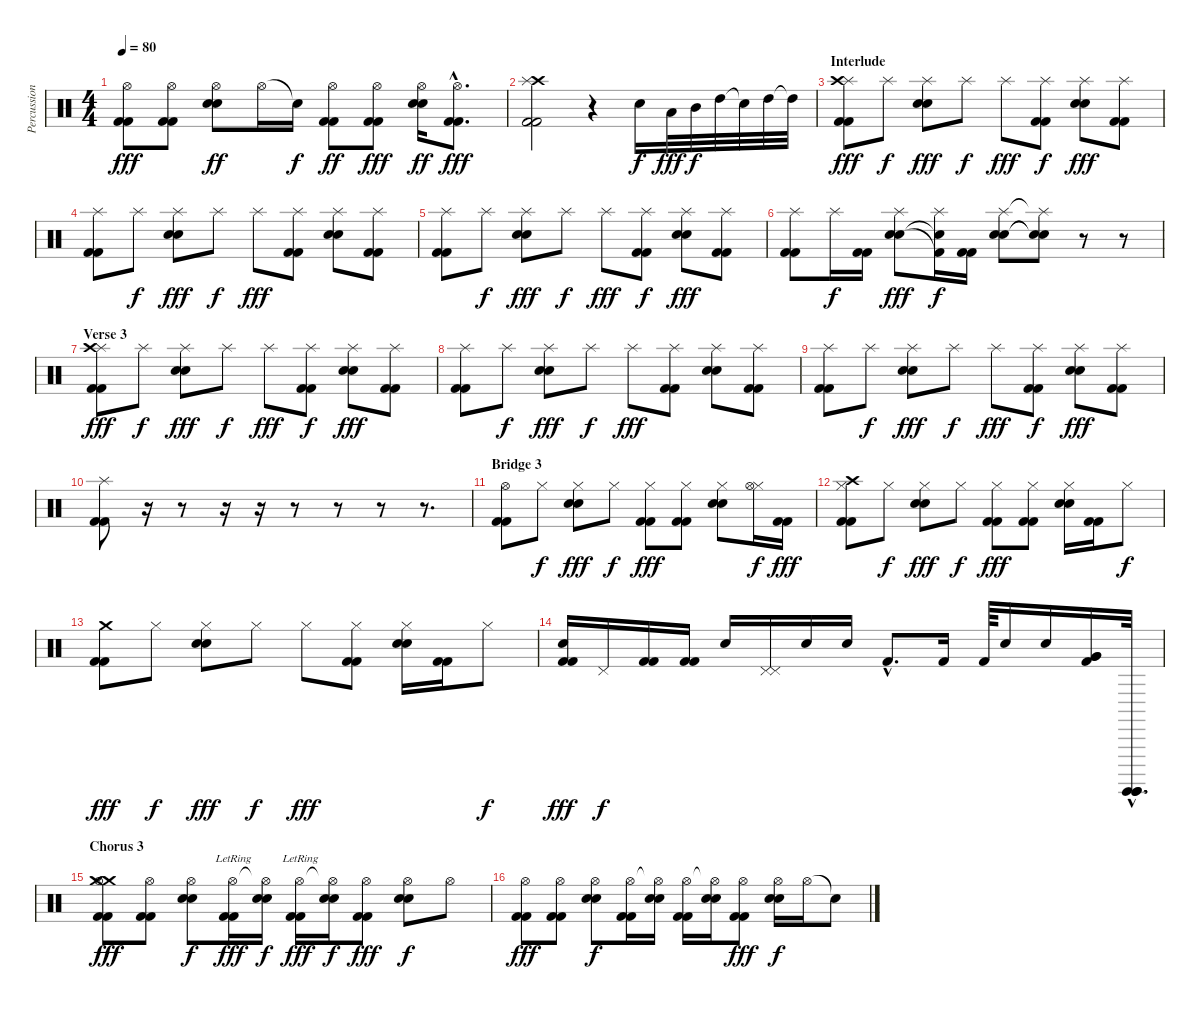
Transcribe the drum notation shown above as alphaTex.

\track ("Percussion (Matt Brann)" "Percussion") {instrument percussion}
\staff {score}
\articulation defaults
\ts (4 4)
\tempo 80
\clef neutral
\ks c
("Hi-Hat (open)" "Kick (hit) 2" "Kick (hit) 2").8{dy fff} ("Hi-Hat (open)" "Kick (hit) 2" "Kick (hit) 2").8 ("Hi-Hat (open)" "Electric Snare (hit)" "Electric Snare (hit)").8{dy ff} "Hi-Hat (open)".16 "Snare (hit)"{t}.16{dy f} ("Hi-Hat (open)" "Kick (hit) 2" "Kick (hit) 2").8{dy ff} ("Hi-Hat (open)" "Kick (hit) 2" "Kick (hit) 2").8{dy fff} ("Hi-Hat (open)" "Electric Snare (hit)" "Electric Snare (hit)").16{dy ff} ("Hi-Hat (open)"{hac} "Kick (hit) 2"{hac} "Kick (hit) 2"{hac}).8{d dy fff} |
("Crash high (hit)" "Splash (hit)" "Kick (hit) 2" "Kick (hit) 2").2 r.4 "Electric Snare (hit)".16{dy f} "Low Tom (hit)".32{dy fff} "Mid Tom (hit)".32{dy f} "High Tom (hit)".32 "Snare (hit)"{t}.32 "High Tom (hit)".32 "High Tom (hit)"{t}.32 |
\section ("" "Interlude")
("Splash (hit)" "Crash high (hit)" "Kick (hit) 2" "Kick (hit) 2").8{dy fff} "Splash (hit)".8{dy f} ("Splash (hit)" "Electric Snare (hit)" "Electric Snare (hit)").8{dy fff} "Splash (hit)".8{dy f} "Splash (hit)".8{dy fff} ("Splash (hit)" "Kick (hit) 2" "Kick (hit) 2").8{dy f} ("Splash (hit)" "Electric Snare (hit)" "Electric Snare (hit)").8{dy fff} ("Splash (hit)" "Kick (hit) 2" "Kick (hit) 2").8 |
("Splash (hit)" "Kick (hit) 2" "Kick (hit) 2").8 "Splash (hit)".8{dy f} ("Splash (hit)" "Electric Snare (hit)" "Electric Snare (hit)").8{dy fff} "Splash (hit)".8{dy f} "Splash (hit)".8{dy fff} ("Splash (hit)" "Kick (hit) 2" "Kick (hit) 2").8 ("Splash (hit)" "Electric Snare (hit)" "Electric Snare (hit)").8 ("Splash (hit)" "Kick (hit) 2" "Kick (hit) 2").8 |
("Splash (hit)" "Kick (hit) 2" "Kick (hit) 2").8 "Splash (hit)".8{dy f} ("Splash (hit)" "Electric Snare (hit)" "Electric Snare (hit)").8{dy fff} "Splash (hit)".8{dy f} "Splash (hit)".8{dy fff} ("Splash (hit)" "Kick (hit) 2" "Kick (hit) 2").8{dy f} ("Splash (hit)" "Electric Snare (hit)" "Electric Snare (hit)").8{dy fff} ("Splash (hit)" "Kick (hit) 2" "Kick (hit) 2").8 |
("Splash (hit)" "Kick (hit) 2" "Kick (hit) 2").8 "Splash (hit)".16{dy f} ("Kick (hit) 2" "Kick (hit) 2").16 ("Splash (hit)" "Electric Snare (hit)" "Electric Snare (hit)").8{dy fff} ("Splash (hit)" "Snare (hit)"{t} "Kick (hit) 2"{t}).16{dy f} ("Kick (hit) 2" "Kick (hit) 2").16 ("Splash (hit)" "Electric Snare (hit)" "Electric Snare (hit)").8 ("Splash (hit)"{t} "Electric Snare (hit)"{t} "Electric Snare (hit)"{t}).8 r.8 r.8 |
\section ("" "Verse 3")
("Splash (hit)" "Crash high (hit)" "Kick (hit) 2" "Kick (hit) 2").8{dy fff} "Splash (hit)".8{dy f} ("Splash (hit)" "Electric Snare (hit)" "Electric Snare (hit)").8{dy fff} "Splash (hit)".8{dy f} "Splash (hit)".8{dy fff} ("Splash (hit)" "Kick (hit) 2" "Kick (hit) 2").8{dy f} ("Splash (hit)" "Electric Snare (hit)" "Electric Snare (hit)").8{dy fff} ("Splash (hit)" "Kick (hit) 2" "Kick (hit) 2").8 |
("Splash (hit)" "Kick (hit) 2" "Kick (hit) 2").8 "Splash (hit)".8{dy f} ("Splash (hit)" "Electric Snare (hit)" "Electric Snare (hit)").8{dy fff} "Splash (hit)".8{dy f} "Splash (hit)".8{dy fff} ("Splash (hit)" "Kick (hit) 2" "Kick (hit) 2").8 ("Splash (hit)" "Electric Snare (hit)" "Electric Snare (hit)").8 ("Splash (hit)" "Kick (hit) 2" "Kick (hit) 2").8 |
("Splash (hit)" "Kick (hit) 2" "Kick (hit) 2").8 "Splash (hit)".8{dy f} ("Splash (hit)" "Electric Snare (hit)" "Electric Snare (hit)").8{dy fff} "Splash (hit)".8{dy f} "Splash (hit)".8{dy fff} ("Splash (hit)" "Kick (hit) 2" "Kick (hit) 2").8{dy f} ("Splash (hit)" "Electric Snare (hit)" "Electric Snare (hit)").8{dy fff} ("Splash (hit)" "Kick (hit) 2" "Kick (hit) 2").8 |
("Splash (hit)" "Kick (hit) 2" "Kick (hit) 2").8 r.16 r.8 r.16 r.16 r.8 r.8 r.8 r.8{d} |
\section ("" "Bridge 3")
("Hi-Hat (open)" "Kick (hit) 2" "Kick (hit) 2").8 "Hi-Hat (closed)".8{dy f} ("Hi-Hat (closed)" "Electric Snare (hit)" "Electric Snare (hit)").8{dy fff} "Hi-Hat (closed)".8{dy f} ("Hi-Hat (closed)" "Kick (hit) 2" "Kick (hit) 2").8{dy fff} ("Hi-Hat (closed)" "Kick (hit) 2" "Kick (hit) 2").8 ("Hi-Hat (closed)" "Electric Snare (hit)" "Electric Snare (hit)").8 ("Hi-Hat (closed)" "Hi-Hat (open)").16{dy f} ("Kick (hit) 2" "Kick (hit) 2").16{dy fff} |
("Hi-Hat (closed)" "Crash high (hit)" "Kick (hit) 2" "Kick (hit) 2").8 "Hi-Hat (closed)".8{dy f} ("Hi-Hat (closed)" "Electric Snare (hit)" "Electric Snare (hit)").8{dy fff} "Hi-Hat (closed)".8{dy f} ("Hi-Hat (closed)" "Kick (hit) 2" "Kick (hit) 2").8{dy fff} ("Hi-Hat (closed)" "Kick (hit) 2" "Kick (hit) 2").8 ("Hi-Hat (closed)" "Electric Snare (hit)" "Electric Snare (hit)").16 ("Kick (hit) 2" "Kick (hit) 2").16 "Hi-Hat (closed)".8{dy f} |
("Crash medium (hit)" "Kick (hit) 2" "Kick (hit) 2").8{dy fff} "Hi-Hat (closed)".8{dy f} ("Hi-Hat (closed)" "Electric Snare (hit)" "Electric Snare (hit)").8{dy fff} "Hi-Hat (closed)".8{dy f} "Hi-Hat (closed)".8{dy fff} ("Hi-Hat (closed)" "Kick (hit) 2" "Kick (hit) 2").8 ("Hi-Hat (closed)" "Electric Snare (hit)" "Electric Snare (hit)").16 ("Kick (hit) 2" "Kick (hit) 2").16 "Hi-Hat (closed)".8{dy f} |
("Electric Snare (hit)" "Kick (hit) 2" "Kick (hit) 2").16{dy fff} "Pedal Hi-Hat (hit)".16{dy f} ("Kick (hit) 2" "Kick (hit) 2").16 ("Kick (hit) 2" "Kick (hit) 2").16 "Electric Snare (hit)".16 ("Pedal Hi-Hat (hit)" "Pedal Hi-Hat (hit)").16 "Snare (hit) 2".16 "Snare (hit) 2".16 "Kick (hit) 2"{hac}.8{d} "Kick (hit) 2".16 "Kick (hit) 2".64 "Electric Snare (hit)".16 "Snare (hit) 2".16 ("Very Low Tom (hit)" "Very Low Tom (hit)" "Kick (hit) 2").16 ("Surdo (hit)"{hac} "Surdo (hit)"{hac} "Surdo (hit)"{hac}).32{d} |
\section ("" "Chorus 3")
("Crash medium (hit)" "Crash medium (hit)" "Hi-Hat (open)" "Kick (hit) 2" "Kick (hit) 2").8{dy fff volume 13} ("Hi-Hat (open)" "Kick (hit) 2" "Kick (hit) 2").8 ("Hi-Hat (open)" "Electric Snare (hit)" "Electric Snare (hit)").8{dy f} ("Hi-Hat (open)"{lr} "Kick (hit) 2" "Kick (hit) 2").16{dy fff} ("Hi-Hat (open)"{t} "Electric Snare (hit)" "Electric Snare (hit)").16{dy f} ("Hi-Hat (open)"{lr} "Kick (hit) 2" "Kick (hit) 2").16{dy fff} ("Hi-Hat (open)"{t} "Electric Snare (hit)" "Electric Snare (hit)").16{dy f} ("Hi-Hat (open)" "Kick (hit) 2" "Kick (hit) 2").8{dy fff} ("Hi-Hat (open)" "Electric Snare (hit)" "Electric Snare (hit)").8{dy f} "Hi-Hat (open)".8 |
("Hi-Hat (open)" "Kick (hit) 2" "Kick (hit) 2").8{dy fff} ("Hi-Hat (open)" "Kick (hit) 2" "Kick (hit) 2").8 ("Hi-Hat (open)" "Electric Snare (hit)" "Electric Snare (hit)").8{dy f} ("Hi-Hat (open)" "Kick (hit) 2" "Kick (hit) 2").16 ("Hi-Hat (open)"{t} "Electric Snare (hit)" "Electric Snare (hit)").16 ("Hi-Hat (open)" "Kick (hit) 2" "Kick (hit) 2").16 ("Hi-Hat (open)"{t} "Electric Snare (hit)" "Electric Snare (hit)").16 ("Hi-Hat (open)" "Kick (hit) 2" "Kick (hit) 2").8{dy fff} ("Hi-Hat (open)" "Electric Snare (hit)" "Electric Snare (hit)").16{dy f} "Hi-Hat (open)".16 "Snare (hit)"{t}.8
